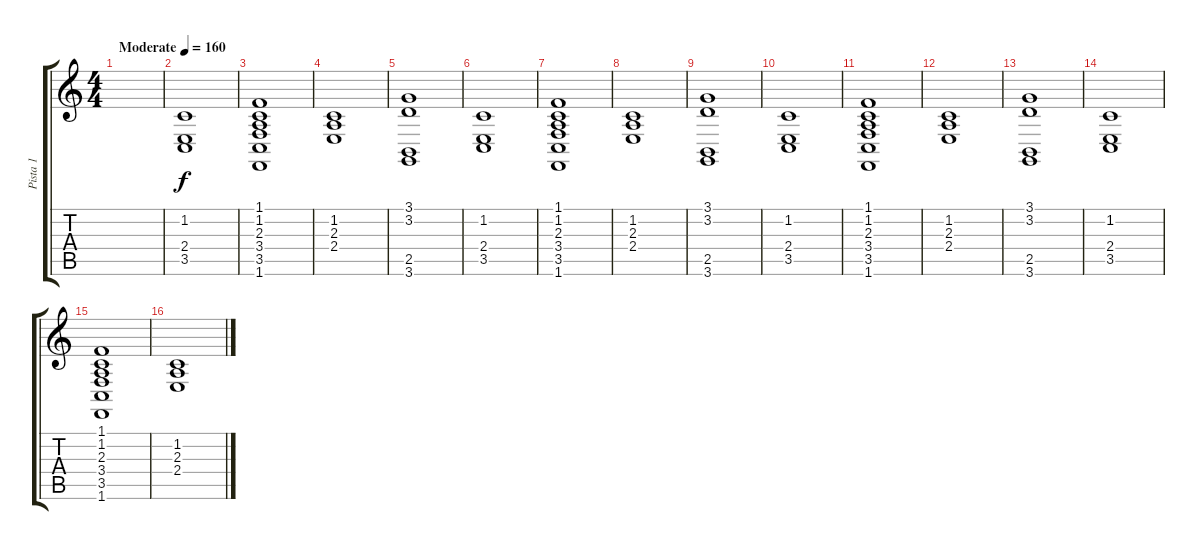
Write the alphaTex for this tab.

\track ("Pista 1" "Pista 1") {instrument stringensemble1}
\staff {score tabs}
\tuning (E4 B3 G3 D3 A2 E2) {hide}
\ts (4 4)
\tempo (160 "Moderate")
\clef g2
\ks c
|
(1.2 2.4 3.5).1 |
(1.1 1.2 2.3 3.4 3.5 1.6).1 |
(1.2 2.3 2.4).1 |
(3.1 3.2 2.5 3.6).1 |
(1.2 2.4 3.5).1 |
(1.1 1.2 2.3 3.4 3.5 1.6).1 |
(1.2 2.3 2.4).1 |
(3.1 3.2 2.5 3.6).1 |
(1.2 2.4 3.5).1 |
(1.1 1.2 2.3 3.4 3.5 1.6).1 |
(1.2 2.3 2.4).1 |
(3.1 3.2 2.5 3.6).1 |
(1.2 2.4 3.5).1 |
(1.1 1.2 2.3 3.4 3.5 1.6).1 |
(1.2 2.3 2.4).1
